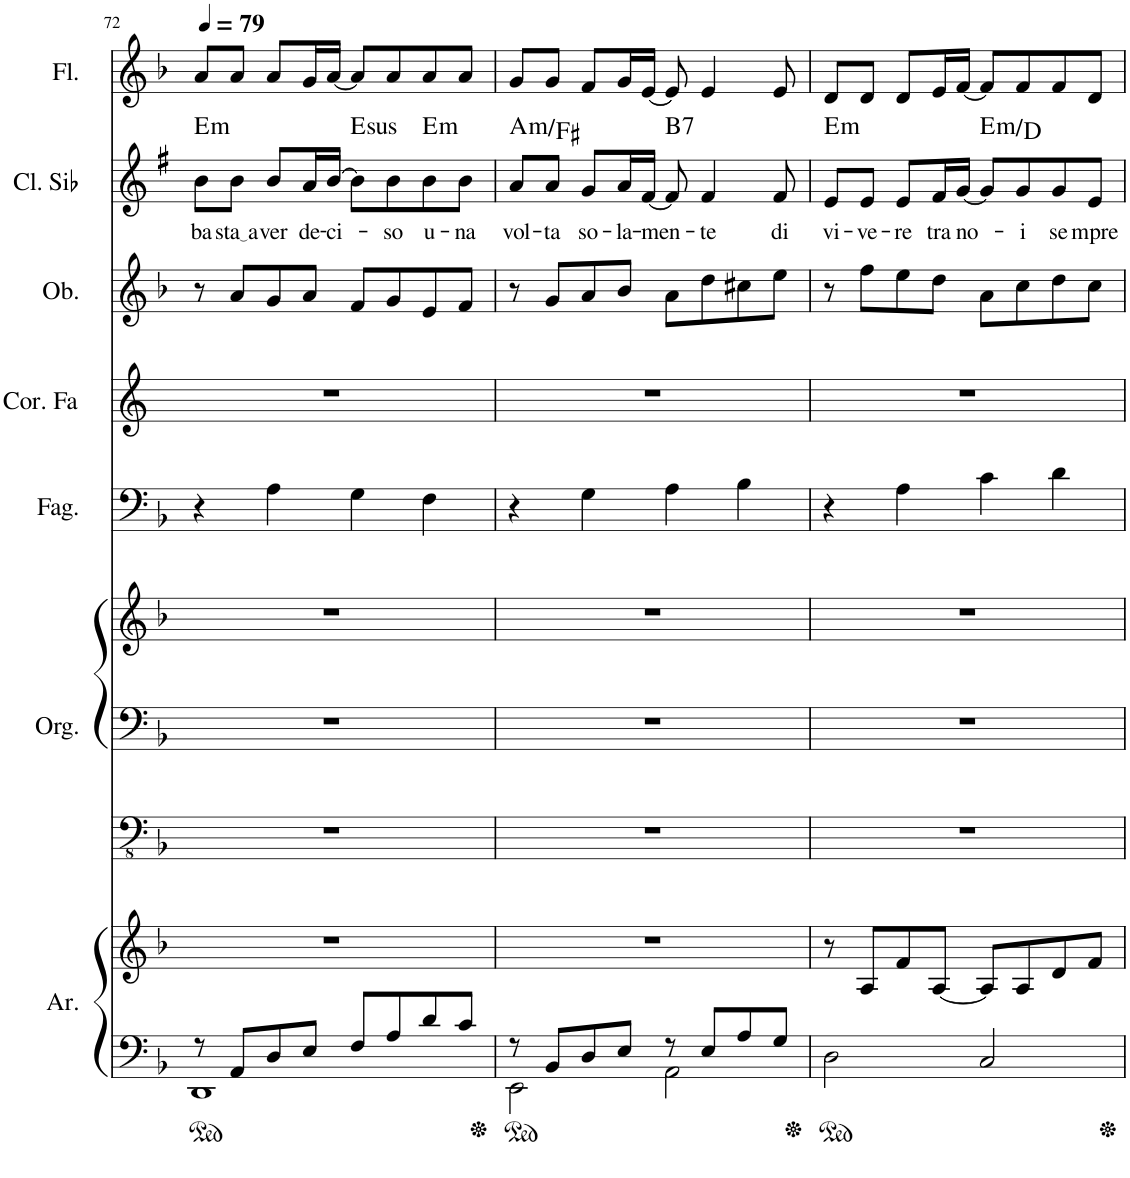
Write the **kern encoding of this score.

**kern	**kern	**kern	**kern	**kern	**kern	**kern	**kern	**kern	**text	**harte	**kern
*part7	*part7	*part6	*part6	*part6	*part5	*part4	*part3	*part2	*part2	*part2	*part1
*staff10	*staff9	*staff8	*staff7	*staff6	*staff5	*staff4	*staff3	*staff2	*staff2	*	*staff1
*I"Arpa	*	*I"Organo a canne	*	*	*I"Fagotto	*I"Corno in Fa	*I"Oboe	*I"Clarinetto in Sib	*	*	*I"Flauto
*I'Ar.	*	*I'Org.	*	*	*I'Fag.	*I'Cor. Fa	*I'Ob.	*I'Cl. Sib	*	*	*I'Fl.
!!LO:PB:g=z
*clefF4	*clefG2	*clefFv4	*clefF4	*clefG2	*clefF4	*clefG2	*clefG2	*clefG2	*	*	*clefG2
*	*	*	*	*	*	*Trd4c7	*	*Trd1c2	*	*	*
*k[b-]	*k[b-]	*k[b-]	*k[b-]	*k[b-]	*k[b-]	*k[]	*k[b-]	*k[f#]	*	*	*k[b-]
*M4/4	*M4/4	*M4/4	*M4/4	*M4/4	*M4/4	*M4/4	*M4/4	*M4/4	*	*	*M4/4
*met(c)	*met(c)	*met(c)	*met(c)	*met(c)	*met(c)	*met(c)	*met(c)	*met(c)	*	*	*met(c)
*MM79	*MM79	*MM79	*MM79	*MM79	*MM79	*MM79	*MM79	*MM79	*	*	*MM79
=72	=72	=72	=72	=72	=72	=72	=72	=72	=72	=72	=72
*^	*	*	*	*	*	*	*	*	*	*	*
!	!	!	!	!	!	!	!	!	!	!LO:LY:b	!LO:H:kt=m	!
8r	1DD	1r	1r	1r	1r	4r	1r	8r	8b\L	ba-	E:min	8a/L
!	!	!	!	!	!	!	!	!	!	!LO:LY:b	!	!
8AA/L	.	.	.	.	.	.	.	8a/L	8b\J	sta a	.	8a/J
!	!	!	!	!	!	!	!	!	!	!LO:LY:b	!	!
8D/	.	.	.	.	.	4A\	.	8g/	8b/L	-ver	.	8a/L
!	!	!	!	!	!	!	!	!	!	!LO:LY:b	!	!
8E/J	.	.	.	.	.	.	.	8a/J	16a/L	de-	.	16g/L
!	!	!	!	!	!	!	!	!	!	!LO:LY:b	!	!
.	.	.	.	.	.	.	.	.	[16b/JJ	-ci-	.	[16a/JJ
!	!	!	!	!	!	!	!	!	!	!	!LO:H:kt=sus	!
8F/L	.	.	.	.	.	4G\	.	8f/L	8b\L]	.	E:sus4	8a/L]
!	!	!	!	!	!	!	!	!	!	!LO:LY:b	!	!
8A/	.	.	.	.	.	.	.	8g/	8b\	-so	.	8a/
!	!	!	!	!	!	!	!	!	!	!LO:LY:b	!LO:H:kt=m	!
8d/	.	.	.	.	.	4F\	.	8e/	8b\	u-	E:min	8a/
!	!	!	!	!	!	!	!	!	!	!LO:LY:b	!	!
8c/J	.	.	.	.	.	.	.	8f/J	8b\J	-na	.	8a/J
=73	=73	=73	=73	=73	=73	=73	=73	=73	=73	=73	=73	=73
!	!	!	!	!	!	!	!	!	!	!LO:LY:b	!LO:H:kt=m	!
8r	2EE\	1r	1r	1r	1r	4r	1r	8r	8a/L	vol-	A:min/6	8g/L
!	!	!	!	!	!	!	!	!	!	!LO:LY:b	!	!
8BB-/L	.	.	.	.	.	.	.	8g/L	8a/J	-ta	.	8g/J
!	!	!	!	!	!	!	!	!	!	!LO:LY:b	!	!
8D/	.	.	.	.	.	4G\	.	8a/	8g/L	so-	.	8f/L
!	!	!	!	!	!	!	!	!	!	!LO:LY:b	!	!
8E/J	.	.	.	.	.	.	.	8b-/J	16a/L	-la-	.	16g/L
!	!	!	!	!	!	!	!	!	!	!LO:LY:b	!	!
.	.	.	.	.	.	.	.	.	[16f#/JJ	-men-	.	[16e/JJ
!	!	!	!	!	!	!	!	!	!	!	!LO:H:kt=7	!
8r	2AA\	.	.	.	.	4A\	.	8a\L	8f#/]	.	B:7	8e/]
!	!	!	!	!	!	!	!	!	!	!LO:LY:b	!	!
8E/L	.	.	.	.	.	.	.	8dd\	4f#/	-te	.	4e/
8A/	.	.	.	.	.	4B-\	.	8cc#X\	.	.	.	.
!	!	!	!	!	!	!	!	!	!	!LO:LY:b	!	!
8G/J	.	.	.	.	.	.	.	8ee\J	8f#/	di	.	8e/
*v	*v	*	*	*	*	*	*	*	*	*	*	*
=74	=74	=74	=74	=74	=74	=74	=74	=74	=74	=74	=74
!	!	!	!	!	!	!	!	!	!LO:LY:b	!LO:H:kt=m	!
2D\	8r	1r	1r	1r	4r	1r	8r	8e/L	vi-	E:min	8d/L
!	!	!	!	!	!	!	!	!	!LO:LY:b	!	!
.	8A/L	.	.	.	.	.	8ff\L	8e/J	-ve-	.	8d/J
!	!	!	!	!	!	!	!	!	!LO:LY:b	!	!
.	8f/	.	.	.	4A\	.	8ee\	8e/L	-re	.	8d/L
!	!	!	!	!	!	!	!	!	!LO:LY:b	!	!
.	[8A/J	.	.	.	.	.	8dd\J	16f#/L	tra	.	16e/L
!	!	!	!	!	!	!	!	!	!LO:LY:b	!	!
.	.	.	.	.	.	.	.	[16g/JJ	no-	.	[16f/JJ
!	!	!	!	!	!	!	!	!	!	!LO:H:kt=m	!
2C/	8A/L]	.	.	.	4c\	.	8a\L	8g/L]	.	E:min/b7	8f/L]
!	!	!	!	!	!	!	!	!	!LO:LY:b	!	!
.	8A/	.	.	.	.	.	8cc\	8g/	-i	.	8f/
!	!	!	!	!	!	!	!	!	!LO:LY:b	!	!
.	8d/	.	.	.	4d\	.	8dd\	8g/	se-	.	8f/
!	!	!	!	!	!	!	!	!	!LO:LY:b	!	!
.	8f/J	.	.	.	.	.	8cc\J	8e/J	-mpre	.	8d/J
=	=	=	=	=	=	=	=	=	=	=	=
*-	*-	*-	*-	*-	*-	*-	*-	*-	*-	*-	*-
